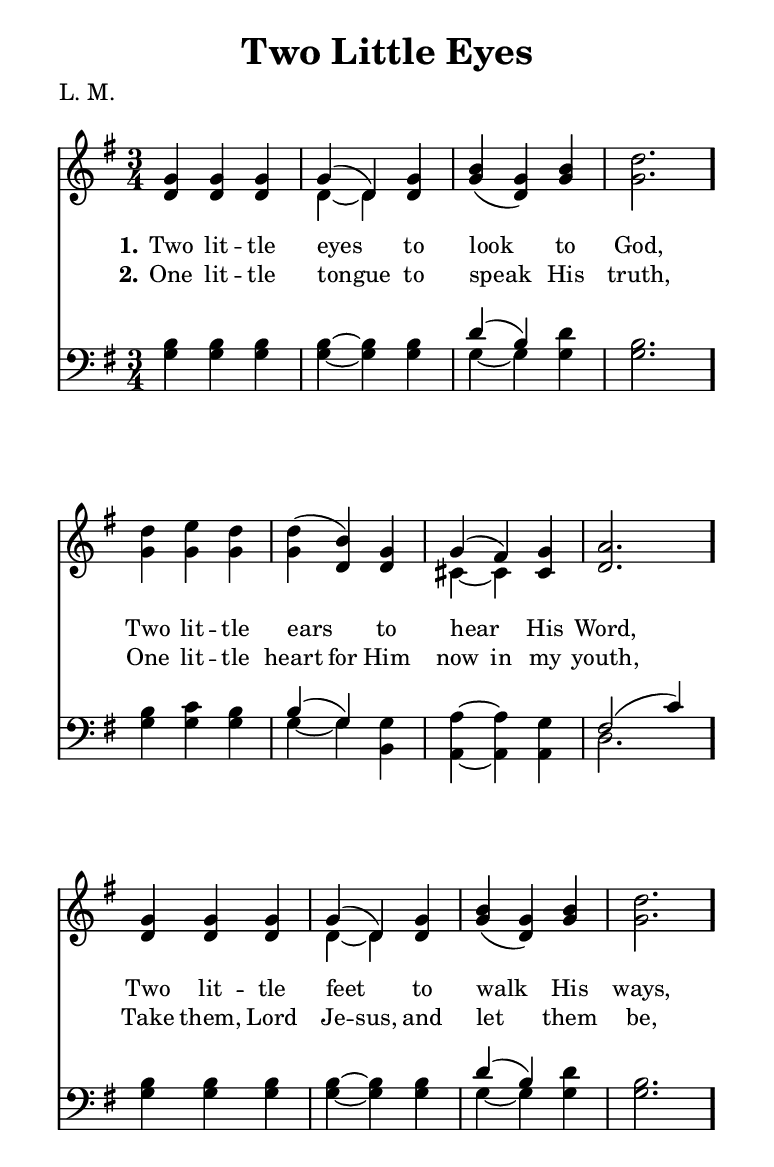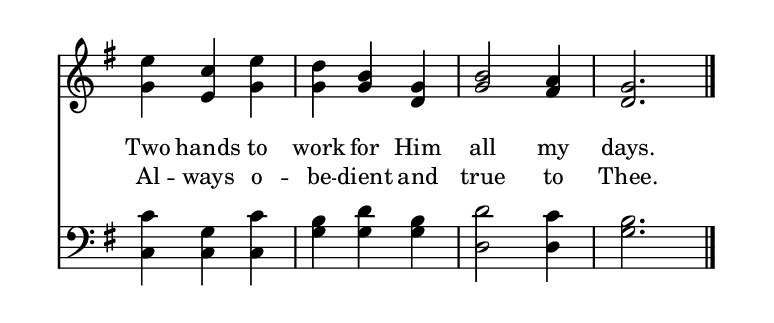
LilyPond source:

\include "common/global.ily"
\paper {
  \include "common/paper.ily"
  ragged-last-bottom = ##t
  system-count = #(cond (is-eogsized 3) (#t #f))
}

\header{
  %children
  hymnnumber = "362"
  title = "Two Little Eyes"
  tunename = ""
  meter = "L. M."
  poet = ""
  composer = ""
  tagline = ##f
}

global = {
  \include "common/overrides.ily"
  \override Staff.TimeSignature.style = #'numbered
  \time 3/4
  \override Score.MetronomeMark.transparent = ##t % hide all fermata changes too
  \tempo 4=140
  \key g \major
  \autoBeamOff
}

notesSoprano = {
\global
\relative c'' {

  g4 g g | g( d) g | b( g) b | d2. |
  d4 e d | d( b) g | g( fis) g | a2. |
  g4 g g | g( d) g | b( g) b | d2. |
  e4 c e | d b g | b2 a4 | g2. |

  \bar "|."

}
}

notesAlto = {
\global
\relative e' {

  d4 d d | d ~ d d | g( d) g | g2. |
  g4 g g | g( d) d | cis ~ cis cis | d2. |
  d4 d d | d ~ d d | g( d) g | g2. |
  g4 e g | g g d | g2 fis4 | d2. |

}
}

notesTenor = {
\global
\relative a {

  b4 b b | b ~ b b | d( b) d | b2. |
  b4 c b | b( g) g | a ~ a g | fis2( c'4) |
  b4 b b | b ~ b b | d( b) d | b2. |
  c4 g c | b d b | d2 c4 | b2. |

}
}

notesBass = {
\global
\relative f {

  g4 g g | g ~ g g | g ~ g g | g2. |
  g4 g g | g ~ g b, | a ~ a a | d2. |
  g4 g g | g ~ g g | g ~ g g | g2. |
  c,4 c c | g' g g | d2 d4 | g2. |

}
}

wordsA = \lyricmode {
\set stanza = "1."

Two lit -- tle eyes to look to God, \bar "."
Two lit -- tle ears to hear His Word, \bar "."
Two lit -- tle feet to walk His ways, \bar "."
Two hands to work for Him all my days. \bar "."

}

wordsB = \lyricmode {
\set stanza = "2."

One lit -- tle tongue to speak His truth,
One lit -- tle { \mon } heart for Him now in { \moff } my youth,
Take them, Lord { \mon } Je -- sus, { \moff } and let them be,
Al -- ways o -- be -- dient and true to Thee.

}

\score {
  \context ChoirStaff <<
    \context Staff = upper <<
      \set Staff.autoBeaming = ##f
      \set ChoirStaff.systemStartDelimiter = #'SystemStartBar
      \set ChoirStaff.printPartCombineTexts = ##f
      \partcombine #'(2 . 9) \notesSoprano \notesAlto
      \context NullVoice = sopranos { \voiceOne << \notesSoprano >> }
      \context NullVoice = altos { \voiceTwo << \notesAlto >> }
      \context Lyrics = one \lyricsto sopranos \wordsA
      \context Lyrics = two \lyricsto sopranos \wordsB
    >>
    \context Staff = men <<
      \set Staff.autoBeaming = ##f
      \clef bass
      \set ChoirStaff.printPartCombineTexts = ##f
      \partcombine #'(2 . 9) \notesTenor \notesBass
      \context NullVoice = tenors { \voiceOne << \notesTenor >> }
      \context NullVoice = basses { \voiceTwo << \notesBass >> }
    >>
  >>
  \layout {
    \include "common/layout.ily"
  }
  \midi{
    \include "common/midi.ily"
  }
}

\version "2.19.49"  % necessary for upgrading to future LilyPond versions.

% vi:set et ts=2 sw=2 ai nocindent syntax=lilypond:
